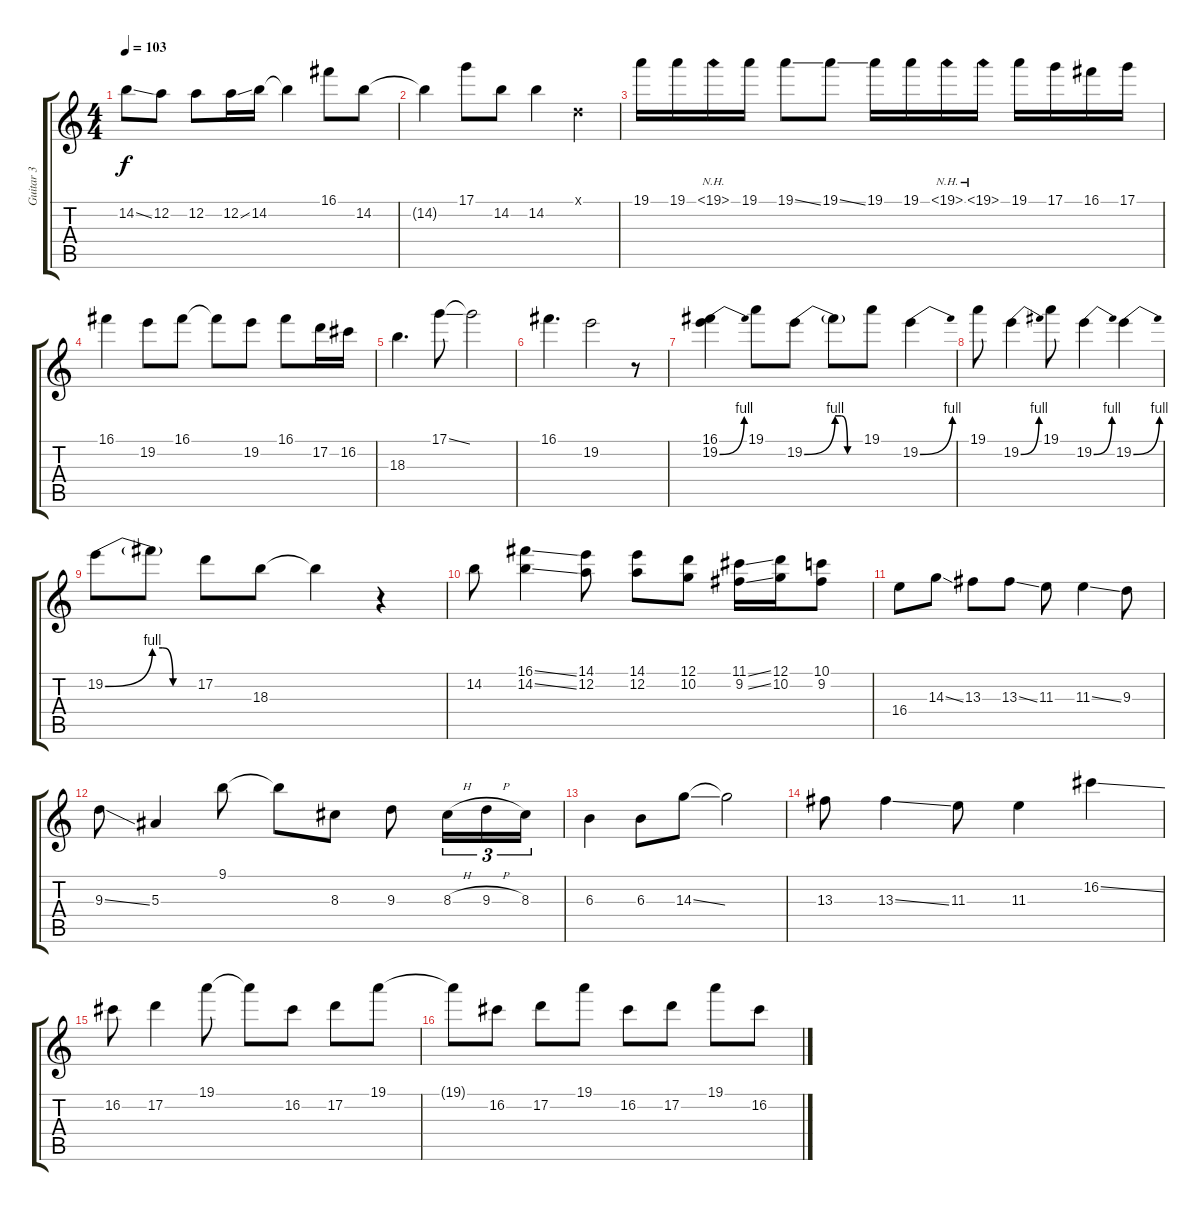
\track ("Guitar 3" "Guitar 3") {instrument distortionguitar}
\staff {score tabs}
\tuning (D4 A3 F3 C3 G2 D2) {hide}
\ts (4 4)
\tempo 103
\clef g2
\ks c
14.2{ss}.8{dy f} 12.2.8 12.2.8 12.2{ss}.16 14.2.16 14.2{t}.4 16.1.8 14.2.8 |
14.2{t}.4 17.1.8 14.2.8 14.2.4 0.1{x}.4 |
19.1.16 19.1.16 19.1{nh}.16 19.1.16 19.1{ss}.8 19.1{ss}.8 19.1.16 19.1.16 19.1{nh}.16 19.1{nh}.16 19.1.16 17.1.16 16.1.16 17.1.16 |
16.1.4 19.2.8 16.1.8 16.1{t}.8 19.2.8 16.1.8 17.2.16 16.2.16 |
18.3.4{d} 17.1{ss}.8 17.1{t}.2 |
16.1.4{d} 19.2.2 r.8 |
(16.1 19.2{be (bend 0 0 60 4)}).4 19.1.8 19.2{be (bend 0 0 60 4)}.8 19.2{be (custom 0 4 15 4 30 0 60 0) t}.8 19.1.8 19.2{be (bend 0 0 60 4)}.4 |
19.1.8 19.2{be (bend 0 0 60 4)}.4 19.1.8 19.2{be (bend 0 0 60 4)}.4 19.2{be (bend 0 0 60 4)}.4 |
19.2{be (bend 0 0 60 4)}.8 19.2{be (custom 0 4 15 4 30 0 60 0) t}.8 17.2.8 18.3.8 18.3{t}.4 r.4 |
14.2.8 (16.1{ss} 14.2{ss}).4 (14.1 12.2).8 (14.1 12.2).8 (12.1 10.2).8 (11.1{ss} 9.2{ss}).16 (12.1 10.2).16 (10.1 9.2).8 |
16.4.8 14.3{ss}.8 13.3.8 13.3{ss}.8 11.3.8 11.3{ss}.4 9.3.8 |
9.3{ss}.8 5.3.4 9.1.8 9.1{t}.8 8.3.8 9.3.8 8.3{h}.16{tu (3 2)} 9.3{h}.16{tu (3 2)} 8.3.16{tu (3 2)} |
6.3.4 6.3.8 14.3{ss}.8 14.3{t}.2 |
13.3.8 13.3{ss}.4 11.3.8 11.3.4 16.2{ss}.4 |
16.2.8 17.2.4 19.1.8 19.1{t}.8 16.2.8 17.2.8 19.1.8 |
19.1{t}.8 16.2.8 17.2.8 19.1.8 16.2.8 17.2.8 19.1.8 16.2.8
